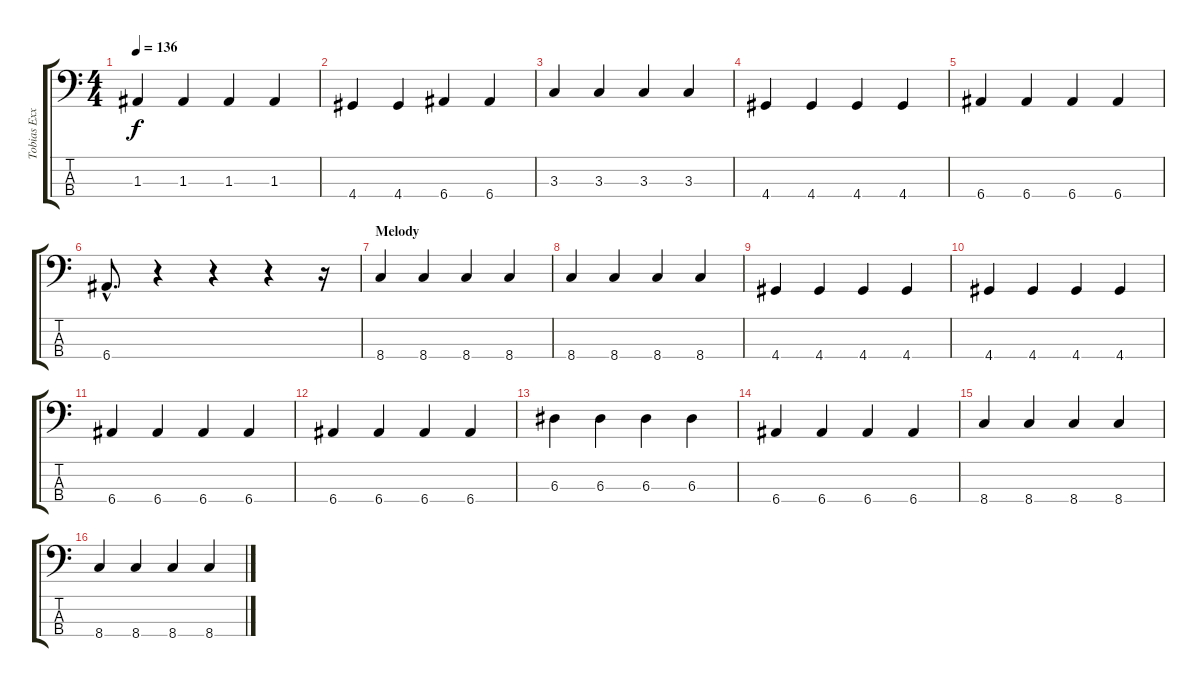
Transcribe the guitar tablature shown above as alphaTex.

\track ("Tobias Exxel" "Tobias Exx") {instrument electricbasspick}
\staff {score tabs}
\tuning (G2 D2 A1 E1) {hide}
\ts (4 4)
\tempo 136
\clef f4
\ks c
1.3.4{dy f} 1.3.4 1.3.4 1.3.4 |
4.4.4 4.4.4 6.4.4 6.4.4 |
3.3.4 3.3.4 3.3.4 3.3.4 |
4.4.4 4.4.4 4.4.4 4.4.4 |
6.4.4 6.4.4 6.4.4 6.4.4 |
6.4{hac}.8{d} r.4 r.4 r.4 r.16 |
\section ("" "Melody")
8.4.4 8.4.4 8.4.4 8.4.4 |
8.4.4 8.4.4 8.4.4 8.4.4 |
4.4.4 4.4.4 4.4.4 4.4.4 |
4.4.4 4.4.4 4.4.4 4.4.4 |
6.4.4 6.4.4 6.4.4 6.4.4 |
6.4.4 6.4.4 6.4.4 6.4.4 |
6.3.4 6.3.4 6.3.4 6.3.4 |
6.4.4 6.4.4 6.4.4 6.4.4 |
8.4.4 8.4.4 8.4.4 8.4.4 |
8.4.4 8.4.4 8.4.4 8.4.4
